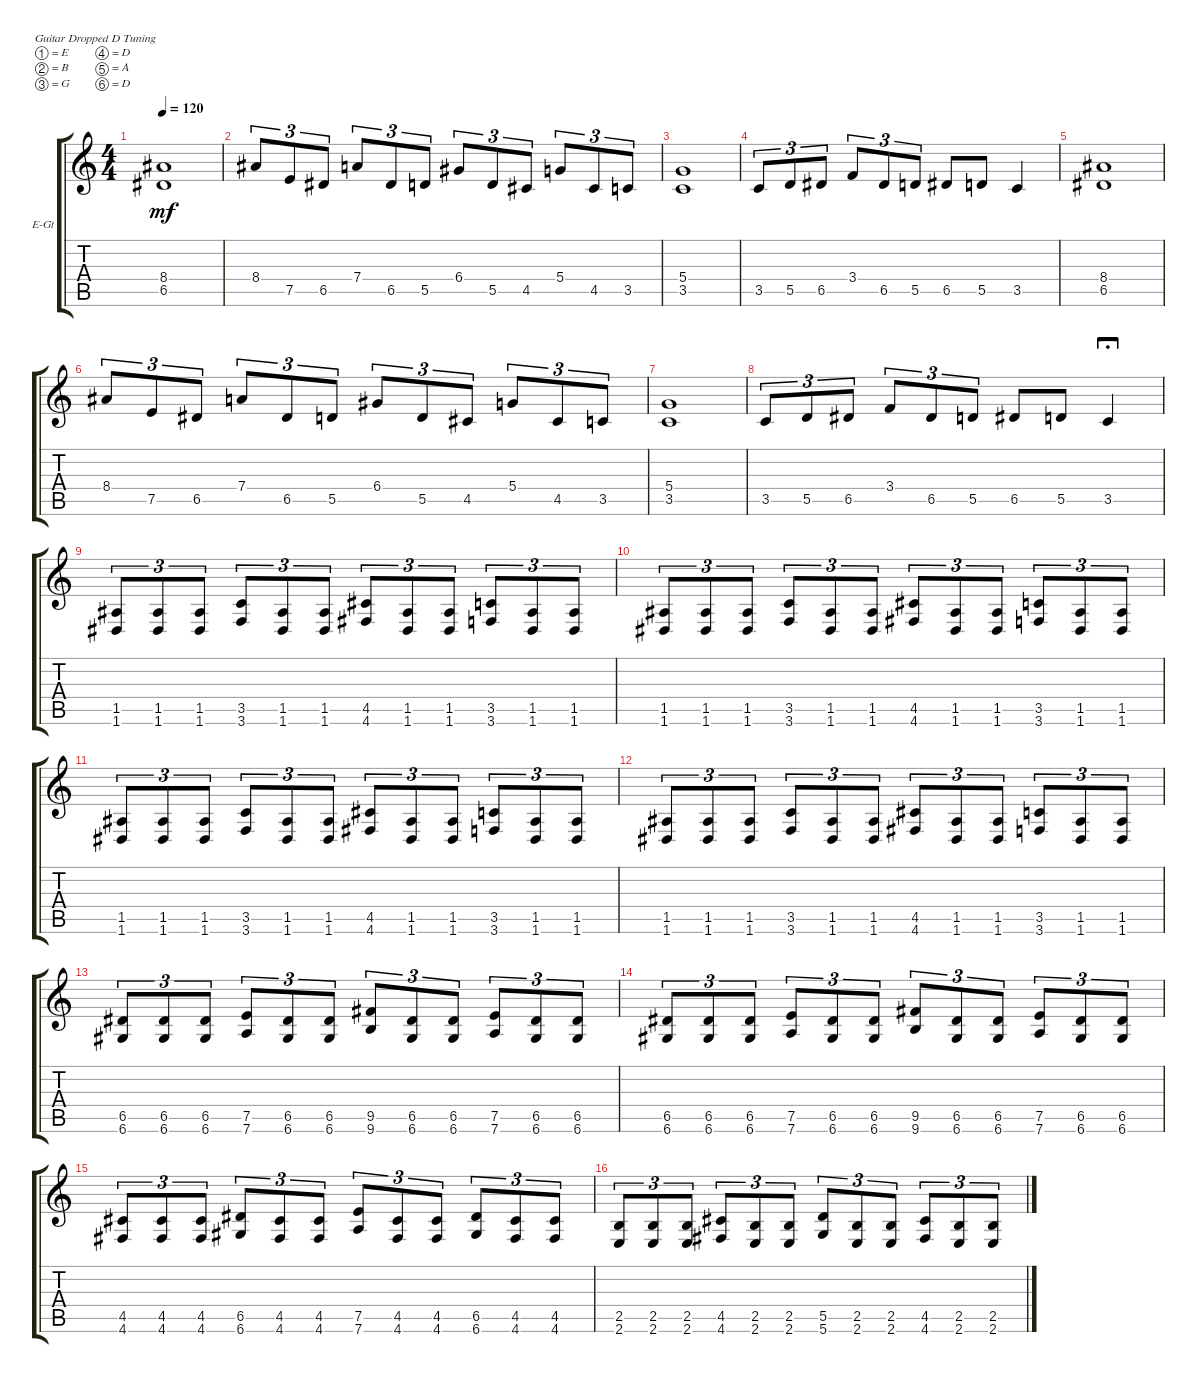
\defaultSystemsLayout 4
\bracketExtendMode groupsimilarinstruments
\firstSystemTrackNameOrientation horizontal
\otherSystemsTrackNameOrientation horizontal
\track ("Electric Guitar" "E-Gt") {instrument distortionguitar}
\staff {score tabs}
\tuning (E4 B3 G3 D3 A2 D2)
\ts (4 4)
\tempo 120
\clef g2
\ks c
(6.5 8.4).1{dy mf instrument distortionguitar} |
8.4.8{tu (3 2)} 7.5.8{tu (3 2)} 6.5.8{tu (3 2)} 7.4.8{tu (3 2)} 6.5.8{tu (3 2)} 5.5.8{tu (3 2)} 6.4.8{tu (3 2)} 5.5.8{tu (3 2)} 4.5.8{tu (3 2)} 5.4.8{tu (3 2)} 4.5.8{tu (3 2)} 3.5.8{tu (3 2)} |
(3.5 5.4).1 |
3.5.8{tu (3 2)} 5.5.8{tu (3 2)} 6.5.8{tu (3 2)} 3.4.8{tu (3 2)} 6.5.8{tu (3 2)} 5.5.8{tu (3 2)} 6.5.8 5.5.8 3.5.4 |
(6.5 8.4).1 |
8.4.8{tu (3 2)} 7.5.8{tu (3 2)} 6.5.8{tu (3 2)} 7.4.8{tu (3 2)} 6.5.8{tu (3 2)} 5.5.8{tu (3 2)} 6.4.8{tu (3 2)} 5.5.8{tu (3 2)} 4.5.8{tu (3 2)} 5.4.8{tu (3 2)} 4.5.8{tu (3 2)} 3.5.8{tu (3 2)} |
(3.5 5.4).1 |
3.5.8{tu (3 2)} 5.5.8{tu (3 2)} 6.5.8{tu (3 2)} 3.4.8{tu (3 2)} 6.5.8{tu (3 2)} 5.5.8{tu (3 2)} 6.5.8 5.5.8 3.5.4{fermata (long 0.9)} |
(1.6 1.5).8{tu (3 2)} (1.5 1.6).8{tu (3 2)} (1.5 1.6).8{tu (3 2)} (3.6 3.5).8{tu (3 2)} (1.6 1.5).8{tu (3 2)} (1.6 1.5).8{tu (3 2)} (4.6 4.5).8{tu (3 2)} (1.6 1.5).8{tu (3 2)} (1.6 1.5).8{tu (3 2)} (3.6 3.5).8{tu (3 2)} (1.6 1.5).8{tu (3 2)} (1.6 1.5).8{tu (3 2)} |
(1.6 1.5).8{tu (3 2)} (1.5 1.6).8{tu (3 2)} (1.5 1.6).8{tu (3 2)} (3.6 3.5).8{tu (3 2)} (1.6 1.5).8{tu (3 2)} (1.6 1.5).8{tu (3 2)} (4.6 4.5).8{tu (3 2)} (1.6 1.5).8{tu (3 2)} (1.6 1.5).8{tu (3 2)} (3.6 3.5).8{tu (3 2)} (1.6 1.5).8{tu (3 2)} (1.6 1.5).8{tu (3 2)} |
(1.6 1.5).8{tu (3 2)} (1.5 1.6).8{tu (3 2)} (1.5 1.6).8{tu (3 2)} (3.6 3.5).8{tu (3 2)} (1.6 1.5).8{tu (3 2)} (1.6 1.5).8{tu (3 2)} (4.6 4.5).8{tu (3 2)} (1.6 1.5).8{tu (3 2)} (1.6 1.5).8{tu (3 2)} (3.6 3.5).8{tu (3 2)} (1.6 1.5).8{tu (3 2)} (1.6 1.5).8{tu (3 2)} |
(1.6 1.5).8{tu (3 2)} (1.5 1.6).8{tu (3 2)} (1.5 1.6).8{tu (3 2)} (3.6 3.5).8{tu (3 2)} (1.6 1.5).8{tu (3 2)} (1.6 1.5).8{tu (3 2)} (4.6 4.5).8{tu (3 2)} (1.6 1.5).8{tu (3 2)} (1.6 1.5).8{tu (3 2)} (3.6 3.5).8{tu (3 2)} (1.6 1.5).8{tu (3 2)} (1.6 1.5).8{tu (3 2)} |
(6.6 6.5).8{tu (3 2)} (6.6 6.5).8{tu (3 2)} (6.6 6.5).8{tu (3 2)} (7.6 7.5).8{tu (3 2)} (6.6 6.5).8{tu (3 2)} (6.6 6.5).8{tu (3 2)} (9.6 9.5).8{tu (3 2)} (6.6 6.5).8{tu (3 2)} (6.5 6.6).8{tu (3 2)} (7.6 7.5).8{tu (3 2)} (6.6 6.5).8{tu (3 2)} (6.6 6.5).8{tu (3 2)} |
(6.6 6.5).8{tu (3 2)} (6.6 6.5).8{tu (3 2)} (6.6 6.5).8{tu (3 2)} (7.6 7.5).8{tu (3 2)} (6.6 6.5).8{tu (3 2)} (6.6 6.5).8{tu (3 2)} (9.6 9.5).8{tu (3 2)} (6.6 6.5).8{tu (3 2)} (6.5 6.6).8{tu (3 2)} (7.6 7.5).8{tu (3 2)} (6.6 6.5).8{tu (3 2)} (6.6 6.5).8{tu (3 2)} |
(4.6 4.5).8{tu (3 2)} (4.6 4.5).8{tu (3 2)} (4.6 4.5).8{tu (3 2)} (6.6 6.5).8{tu (3 2)} (4.6 4.5).8{tu (3 2)} (4.5 4.6).8{tu (3 2)} (7.6 7.5).8{tu (3 2)} (4.5 4.6).8{tu (3 2)} (4.6 4.5).8{tu (3 2)} (6.6 6.5).8{tu (3 2)} (4.5 4.6).8{tu (3 2)} (4.6 4.5).8{tu (3 2)} |
(2.6 2.5).8{tu (3 2)} (2.5 2.6).8{tu (3 2)} (2.6 2.5).8{tu (3 2)} (4.6 4.5).8{tu (3 2)} (2.6 2.5).8{tu (3 2)} (2.6 2.5).8{tu (3 2)} (5.6 5.5).8{tu (3 2)} (2.6 2.5).8{tu (3 2)} (2.6 2.5).8{tu (3 2)} (4.6 4.5).8{tu (3 2)} (2.6 2.5).8{tu (3 2)} (2.6 2.5).8{tu (3 2)}
